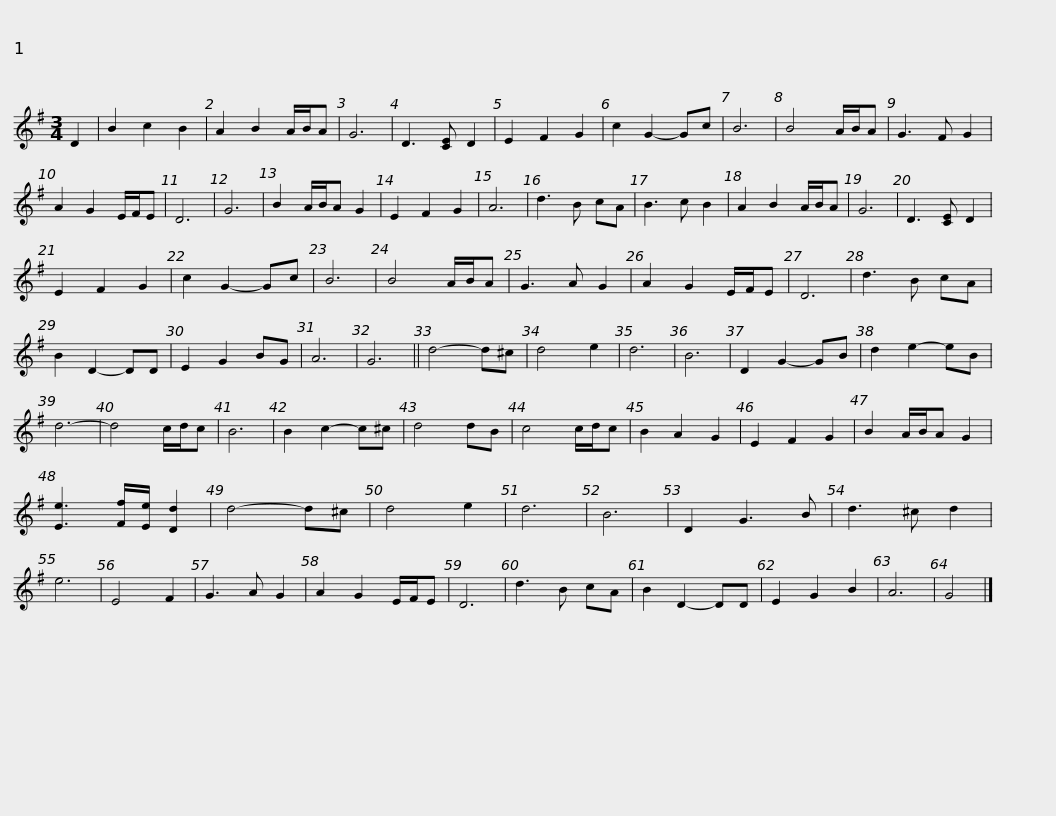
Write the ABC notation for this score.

X:1
L:1/8
M:3/4
I:linebreak $
K:G
V:1 treble
V:1
 D2 | B2 c2 B2 | A2 B2 A/B/A | G6 | D3 [CE] D2 | %5
 E2 F2 G2 | c2 G2- Gc | B6 | B4 A/B/A | G3 F G2 | %10
 A2 G2 E/F/E | D6 |$ G6 | B2 A/B/A G2 | E2 F2 G2 | %15
 A6 | d3 B cA | B3 c B2 | A2 B2 A/B/A | G6 | %20
 D3 [CE] D2 | E2 F2 G2 | c2 G2- Gc | B6 |$ B4 A/B/A | %25
 G3 A G2 | A2 G2 E/F/E | D6 | d3 B cA | B2 D2- DD | %30
 E2 G2 BG | A6 | G6 || d4- d^c | d4 e2 | %35
 d6 | B6 |$ D2 G2- GB | d2 e2- eB | d6- | %40
 d4 c/d/c | B6 | B2 c2- c^c | d4 dB | c4 c/d/c | %45
 B2 A2 G2 | E2 F2 G2 | B2 A/B/A G2 |$ [Ee]3 [Ff]/[Ee]/ [Dd]2 | d4- d^c | %50
 d4 e2 | d6 | B6 | D2 G3 B | d3 ^c d2 | %55
 e6 | E4 F2 | G3 A G2 | A2 G2 E/F/E | D6 |$ %60
 d3 B cA | B2 D2- DD | E2 G2 B2 | A6 | G4 |] %65
